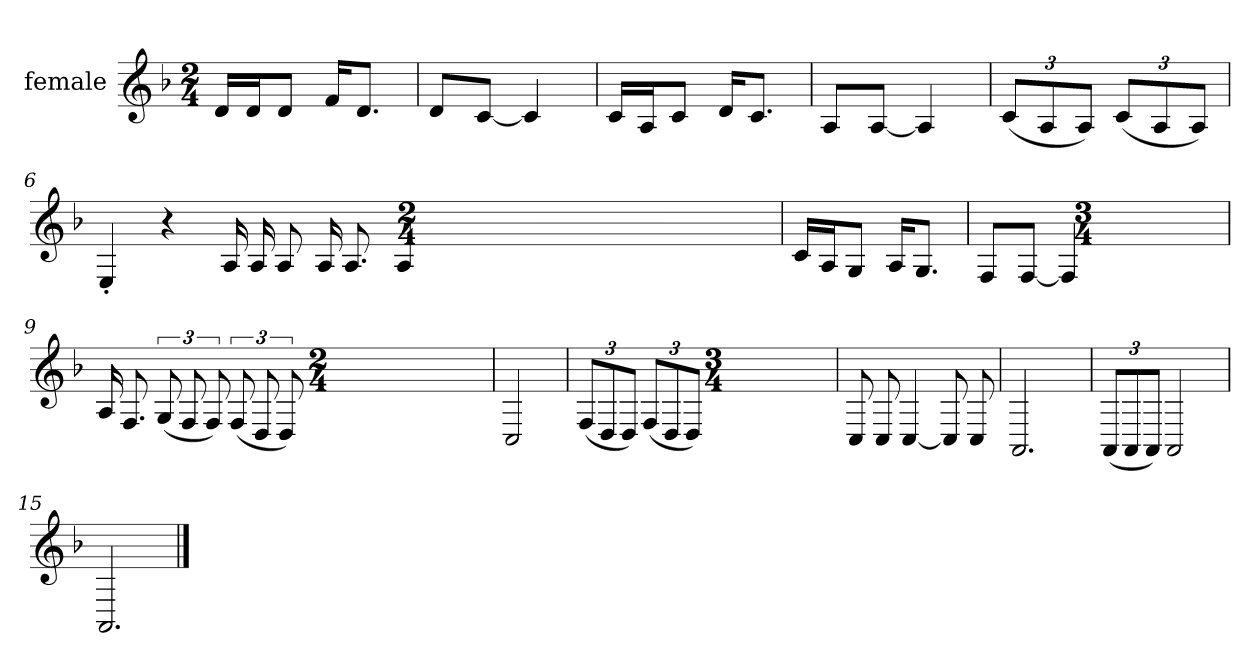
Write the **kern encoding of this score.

**kern
*part1
*staff1
*I"female
*clefG2
*k[b-]
*M2/4
*MM63
=1
16d/LL
16d/J
8d/J
16f/KL
8.d/J
=2
8d/L
[8c/J
4c]
=3
16c/LL
16A/J
8c/J
16d/KL
8.c/J
=4
8A/L
[8A/J
4A]
=5
(12c/L
12A/
12A/J)
(12c/L
12A/
12A/J)
=6
4E'
4r
16A
16A
8A
16A
8.A
4A
*M2/4
=7
16c/LL
16A/J
8G/J
16A/KL
8.G/J
=8
8F/L
[8F/J
4F]
*M3/4
=9
16A
8.F
(12G
12F
12F)
(12F
12D
12D)
*M2/4
=10
2C
=11
(12F/L
12D/
12D/J)
(12F/L
12D/
12D/J)
*M3/4
=12
8C
8C
[4C
8C]
8C
=13
2.AA
=14
(12AA/L
12AA/
12AA/J)
2AA
=15
2.AA
==
*-
